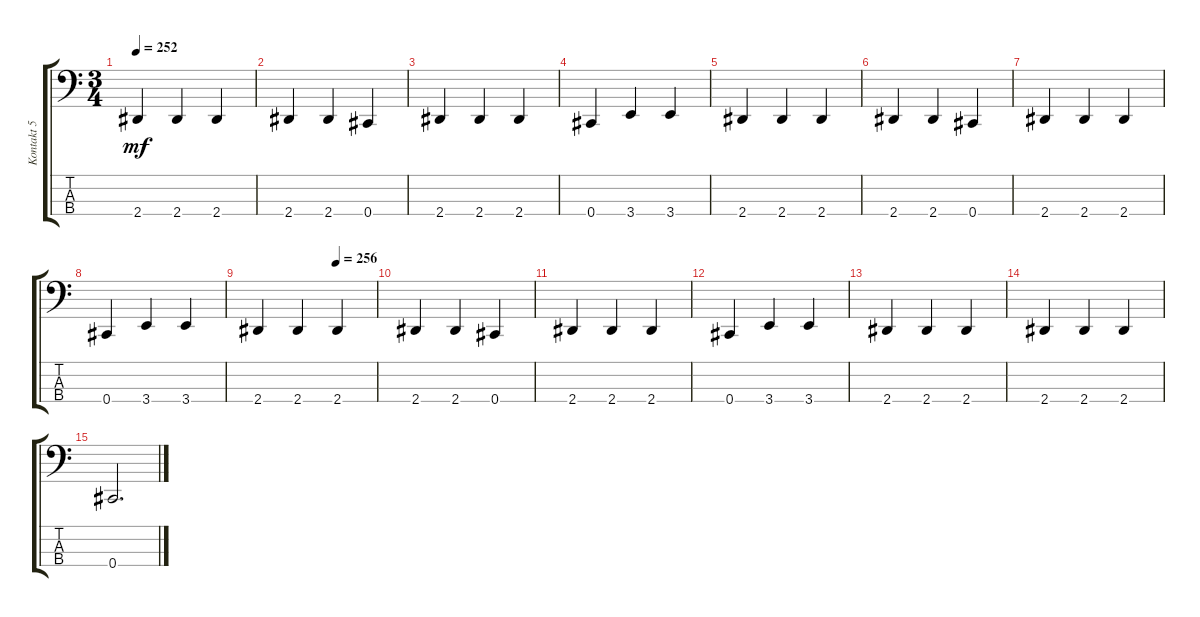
\track ("Kontakt 5 01 (Staff 1)" "Kontakt 5 ") {instrument acousticbass}
\staff {score tabs}
\tuning (Gb2 Db2 Ab1 Db1) {hide}
\ts (3 4)
\tempo 252
\clef f4
\ks c
2.4.4{dy mf} 2.4.4 2.4.4 |
2.4.4 2.4.4 0.4.4 |
2.4.4 2.4.4 2.4.4 |
0.4.4 3.4.4 3.4.4 |
2.4.4 2.4.4 2.4.4 |
2.4.4 2.4.4 0.4.4 |
2.4.4 2.4.4 2.4.4 |
0.4.4 3.4.4 3.4.4 |
\tempo (256 0.6666666666666666)
2.4.4 2.4.4 2.4.4 |
2.4.4 2.4.4 0.4.4 |
2.4.4 2.4.4 2.4.4 |
0.4.4 3.4.4 3.4.4 |
2.4.4 2.4.4 2.4.4 |
2.4.4 2.4.4 2.4.4 |
0.4.2{d}
